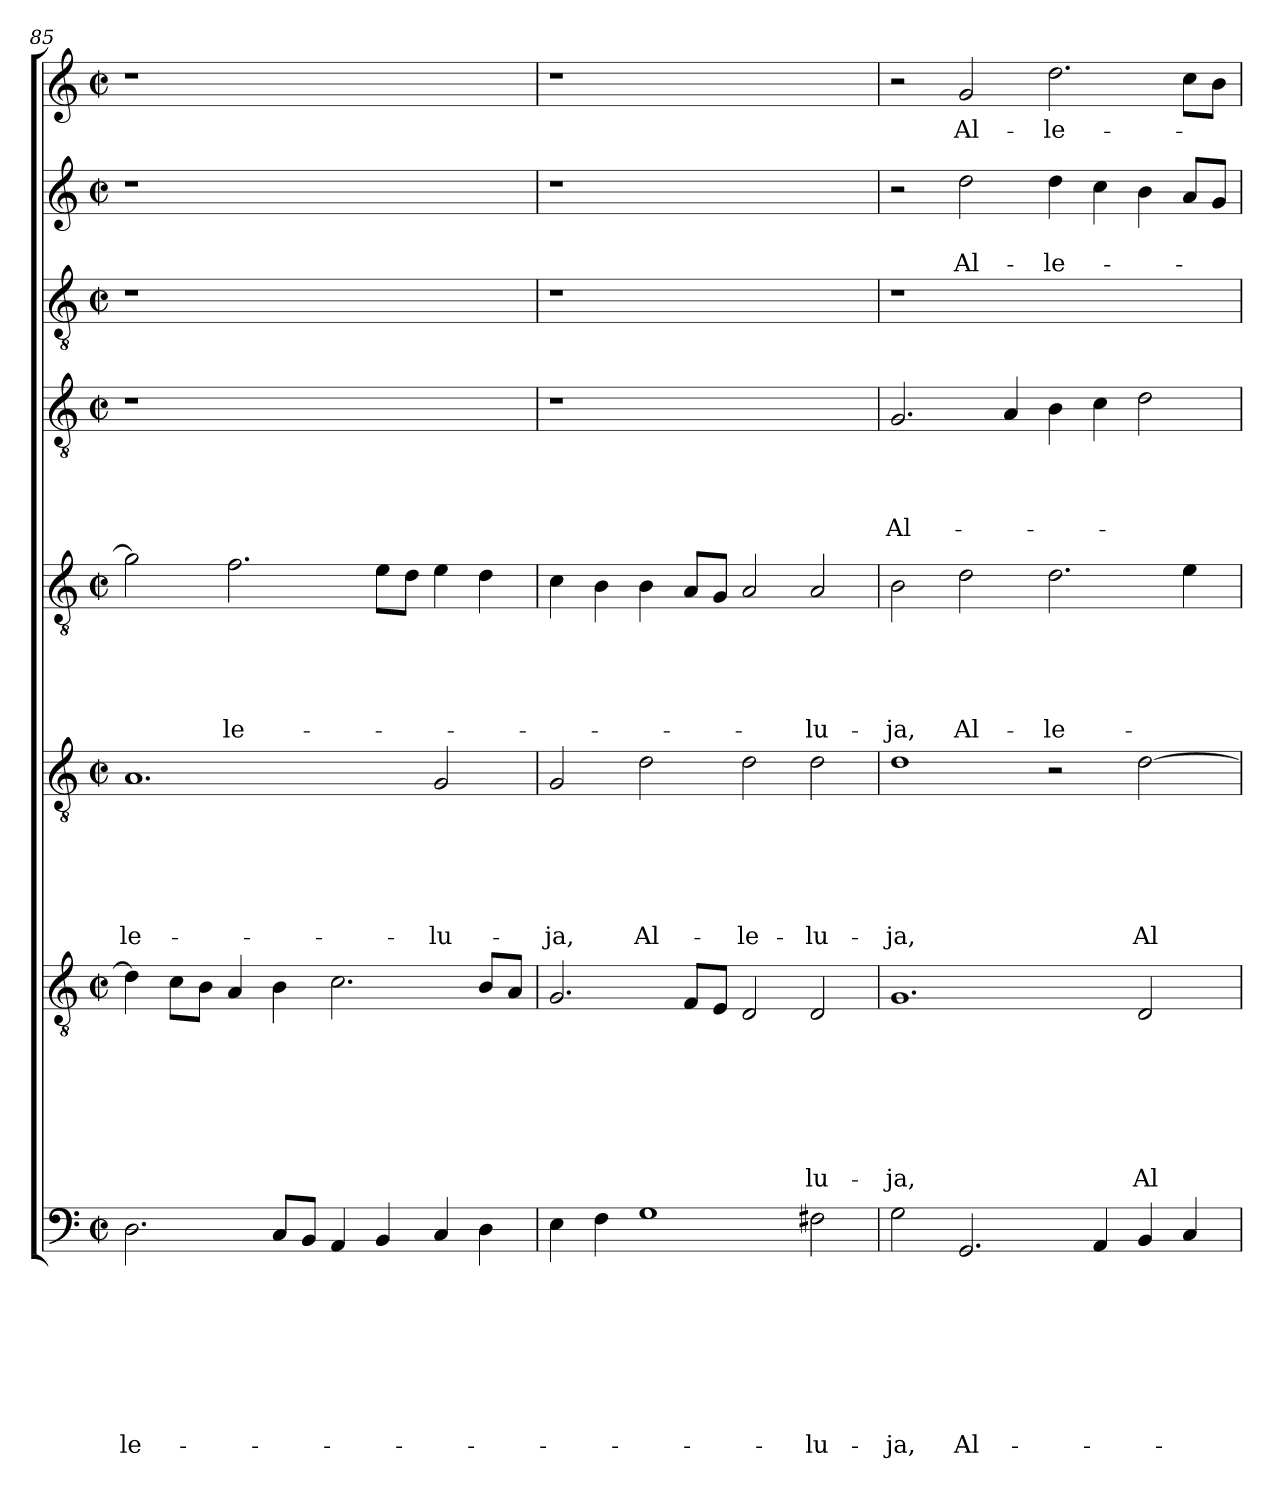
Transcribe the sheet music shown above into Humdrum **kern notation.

**kern	**text	**text	**text	**text	**text	**text	**text	**text	**kern	**text	**text	**text	**text	**text	**text	**text	**kern	**text	**text	**text	**text	**text	**text	**kern	**text	**text	**text	**text	**text	**kern	**text	**text	**text	**text	**kern	**kern	**text	**text	**kern	**text
*part8	*part8	*part8	*part8	*part8	*part8	*part8	*part8	*part8	*part7	*part7	*part7	*part7	*part7	*part7	*part7	*part7	*part6	*part6	*part6	*part6	*part6	*part6	*part6	*part5	*part5	*part5	*part5	*part5	*part5	*part4	*part4	*part4	*part4	*part4	*part3	*part2	*part2	*part2	*part1	*part1
*staff8	*staff8	*staff8	*staff8	*staff8	*staff8	*staff8	*staff8	*staff8	*staff7	*staff7	*staff7	*staff7	*staff7	*staff7	*staff7	*staff7	*staff6	*staff6	*staff6	*staff6	*staff6	*staff6	*staff6	*staff5	*staff5	*staff5	*staff5	*staff5	*staff5	*staff4	*staff4	*staff4	*staff4	*staff4	*staff3	*staff2	*staff2	*staff2	*staff1	*staff1
!!LO:LB:g=z
*clefF4	*	*	*	*	*	*	*	*	*clefGv2	*	*	*	*	*	*	*	*clefGv2	*	*	*	*	*	*	*clefGv2	*	*	*	*	*	*clefGv2	*	*	*	*	*clefGv2	*clefG2	*	*	*clefG2	*
*k[]	*	*	*	*	*	*	*	*	*k[]	*	*	*	*	*	*	*	*k[]	*	*	*	*	*	*	*k[]	*	*	*	*	*	*k[]	*	*	*	*	*k[]	*k[]	*	*	*k[]	*
*C:	*	*	*	*	*	*	*	*	*C:	*	*	*	*	*	*	*	*C:	*	*	*	*	*	*	*C:	*	*	*	*	*	*C:	*	*	*	*	*C:	*C:	*	*	*C:	*
*M2/2	*	*	*	*	*	*	*	*	*M2/2	*	*	*	*	*	*	*	*M2/2	*	*	*	*	*	*	*M2/2	*	*	*	*	*	*M2/2	*	*	*	*	*M2/2	*M2/2	*	*	*M2/2	*
*met(c|)	*	*	*	*	*	*	*	*	*met(c|)	*	*	*	*	*	*	*	*met(c|)	*	*	*	*	*	*	*met(c|)	*	*	*	*	*	*met(c|)	*	*	*	*	*met(c|)	*met(c|)	*	*	*met(c|)	*
=85	=85	=85	=85	=85	=85	=85	=85	=85	=85	=85	=85	=85	=85	=85	=85	=85	=85	=85	=85	=85	=85	=85	=85	=85	=85	=85	=85	=85	=85	=85	=85	=85	=85	=85	=85	=85	=85	=85	=85	=85
!	!	!	!	!	!	!	!	!LO:LY:b	!	!	!	!	!	!	!	!	!	!	!	!	!	!	!LO:LY:b	!	!	!	!	!	!	!	!	!	!	!	!	!	!	!	!	!
2.D\	.	.	.	.	.	.	.	-le-	4d\]	.	.	.	.	.	.	.	1.A	.	.	.	.	.	-le-	2g\]	.	.	.	.	.	1r	.	.	.	.	1r	1r	.	.	1r	.
.	.	.	.	.	.	.	.	.	8c\L	.	.	.	.	.	.	.	.	.	.	.	.	.	.	.	.	.	.	.	.	.	.	.	.	.	.	.	.	.	.	.
.	.	.	.	.	.	.	.	.	8B\J	.	.	.	.	.	.	.	.	.	.	.	.	.	.	.	.	.	.	.	.	.	.	.	.	.	.	.	.	.	.	.
!	!	!	!	!	!	!	!	!	!	!	!	!	!	!	!	!	!	!	!	!	!	!	!	!	!	!	!	!	!LO:LY:b	!	!	!	!	!	!	!	!	!	!	!
.	.	.	.	.	.	.	.	.	4A/	.	.	.	.	.	.	.	.	.	.	.	.	.	.	2.f\	.	.	.	.	-le-	.	.	.	.	.	.	.	.	.	.	.
8C/L	.	.	.	.	.	.	.	.	4B\	.	.	.	.	.	.	.	.	.	.	.	.	.	.	.	.	.	.	.	.	.	.	.	.	.	.	.	.	.	.	.
8BB/J	.	.	.	.	.	.	.	.	.	.	.	.	.	.	.	.	.	.	.	.	.	.	.	.	.	.	.	.	.	.	.	.	.	.	.	.	.	.	.	.
4AA/	.	.	.	.	.	.	.	.	2.c\	.	.	.	.	.	.	.	.	.	.	.	.	.	.	.	.	.	.	.	.	1ryy	.	.	.	.	1ryy	1ryy	.	.	1ryy	.
4BB/	.	.	.	.	.	.	.	.	.	.	.	.	.	.	.	.	.	.	.	.	.	.	.	8e\L	.	.	.	.	.	.	.	.	.	.	.	.	.	.	.	.
.	.	.	.	.	.	.	.	.	.	.	.	.	.	.	.	.	.	.	.	.	.	.	.	8d\J	.	.	.	.	.	.	.	.	.	.	.	.	.	.	.	.
!	!	!	!	!	!	!	!	!	!	!	!	!	!	!	!	!	!	!	!	!	!	!	!LO:LY:b	!	!	!	!	!	!	!	!	!	!	!	!	!	!	!	!	!
4C/	.	.	.	.	.	.	.	.	.	.	.	.	.	.	.	.	2G/	.	.	.	.	.	-lu-	4e\	.	.	.	.	.	.	.	.	.	.	.	.	.	.	.	.
4D\	.	.	.	.	.	.	.	.	8B/L	.	.	.	.	.	.	.	.	.	.	.	.	.	.	4d\	.	.	.	.	.	.	.	.	.	.	.	.	.	.	.	.
.	.	.	.	.	.	.	.	.	8A/J	.	.	.	.	.	.	.	.	.	.	.	.	.	.	.	.	.	.	.	.	.	.	.	.	.	.	.	.	.	.	.
=86	=86	=86	=86	=86	=86	=86	=86	=86	=86	=86	=86	=86	=86	=86	=86	=86	=86	=86	=86	=86	=86	=86	=86	=86	=86	=86	=86	=86	=86	=86	=86	=86	=86	=86	=86	=86	=86	=86	=86	=86
!	!	!	!	!	!	!	!	!	!	!	!	!	!	!	!	!	!	!	!	!	!	!	!LO:LY:b	!	!	!	!	!	!	!	!	!	!	!	!	!	!	!	!	!
4E\	.	.	.	.	.	.	.	.	2.G/	.	.	.	.	.	.	.	2G/	.	.	.	.	.	-ja,	4c\	.	.	.	.	.	1r	.	.	.	.	1r	1r	.	.	1r	.
4F\	.	.	.	.	.	.	.	.	.	.	.	.	.	.	.	.	.	.	.	.	.	.	.	4B\	.	.	.	.	.	.	.	.	.	.	.	.	.	.	.	.
!	!	!	!	!	!	!	!	!	!	!	!	!	!	!	!	!	!	!	!	!	!	!	!LO:LY:b	!	!	!	!	!	!	!	!	!	!	!	!	!	!	!	!	!
1G	.	.	.	.	.	.	.	.	.	.	.	.	.	.	.	.	2d\	.	.	.	.	.	Al-	4B\	.	.	.	.	.	.	.	.	.	.	.	.	.	.	.	.
.	.	.	.	.	.	.	.	.	8F/L	.	.	.	.	.	.	.	.	.	.	.	.	.	.	8A/L	.	.	.	.	.	.	.	.	.	.	.	.	.	.	.	.
.	.	.	.	.	.	.	.	.	8E/J	.	.	.	.	.	.	.	.	.	.	.	.	.	.	8G/J	.	.	.	.	.	.	.	.	.	.	.	.	.	.	.	.
!	!	!	!	!	!	!	!	!	!	!	!	!	!	!	!	!	!	!	!	!	!	!	!LO:LY:b	!	!	!	!	!	!	!	!	!	!	!	!	!	!	!	!	!
.	.	.	.	.	.	.	.	.	2D/	.	.	.	.	.	.	.	2d\	.	.	.	.	.	-le-	2A/	.	.	.	.	.	1ryy	.	.	.	.	1ryy	1ryy	.	.	1ryy	.
!	!	!	!	!	!	!	!	!LO:LY:b	!	!	!	!	!	!	!	!LO:LY:b	!	!	!	!	!	!	!LO:LY:b	!	!	!	!	!	!LO:LY:b	!	!	!	!	!	!	!	!	!	!	!
2F#X\	.	.	.	.	.	.	.	-lu-	2D/	.	.	.	.	.	.	-lu-	2d\	.	.	.	.	.	-lu-	2A/	.	.	.	.	-lu-	.	.	.	.	.	.	.	.	.	.	.
=87	=87	=87	=87	=87	=87	=87	=87	=87	=87	=87	=87	=87	=87	=87	=87	=87	=87	=87	=87	=87	=87	=87	=87	=87	=87	=87	=87	=87	=87	=87	=87	=87	=87	=87	=87	=87	=87	=87	=87	=87
!	!	!	!	!	!	!	!	!LO:LY:b	!	!	!	!	!	!	!	!LO:LY:b	!	!	!	!	!	!	!LO:LY:b	!	!	!	!	!	!LO:LY:b	!	!	!	!	!LO:LY:b	!	!	!	!	!	!
2G\	.	.	.	.	.	.	.	-ja,	1.G	.	.	.	.	.	.	-ja,	1d	.	.	.	.	.	-ja,	2B\	.	.	.	.	-ja,	2.G/	.	.	.	Al-	1r	2r	.	.	2r	.
!	!	!	!	!	!	!	!	!LO:LY:b	!	!	!	!	!	!	!	!	!	!	!	!	!	!	!	!	!	!	!	!	!LO:LY:b	!	!	!	!	!	!	!	!	!LO:LY:b	!	!LO:LY:b
2.GG/	.	.	.	.	.	.	.	Al-	.	.	.	.	.	.	.	.	.	.	.	.	.	.	.	2d\	.	.	.	.	Al-	.	.	.	.	.	.	2dd\	.	Al-	2g/	Al-
.	.	.	.	.	.	.	.	.	.	.	.	.	.	.	.	.	.	.	.	.	.	.	.	.	.	.	.	.	.	4A/	.	.	.	.	.	.	.	.	.	.
!	!	!	!	!	!	!	!	!	!	!	!	!	!	!	!	!	!	!	!	!	!	!	!	!	!	!	!	!	!LO:LY:b	!	!	!	!	!	!	!	!	!LO:LY:b	!	!LO:LY:b
.	.	.	.	.	.	.	.	.	.	.	.	.	.	.	.	.	2r	.	.	.	.	.	.	2.d\	.	.	.	.	-le-	4B\	.	.	.	.	1ryy	4dd\	.	-le-	2.dd\	-le-
4AA/	.	.	.	.	.	.	.	.	.	.	.	.	.	.	.	.	.	.	.	.	.	.	.	.	.	.	.	.	.	4c\	.	.	.	.	.	4cc\	.	.	.	.
!	!	!	!	!	!	!	!	!	!	!	!	!	!	!	!	!LO:LY:b	!	!	!	!	!	!	!LO:LY:b	!	!	!	!	!	!	!	!	!	!	!	!	!	!	!	!	!
4BB/	.	.	.	.	.	.	.	.	2D/	.	.	.	.	.	.	Al-	[2d\	.	.	.	.	.	Al-	.	.	.	.	.	.	2d\	.	.	.	.	.	4b\	.	.	.	.
4C/	.	.	.	.	.	.	.	.	.	.	.	.	.	.	.	.	.	.	.	.	.	.	.	4e\	.	.	.	.	.	.	.	.	.	.	.	8a/L	.	.	8cc\L	.
.	.	.	.	.	.	.	.	.	.	.	.	.	.	.	.	.	.	.	.	.	.	.	.	.	.	.	.	.	.	.	.	.	.	.	.	8g/J	.	.	8b\J	.
=	=	=	=	=	=	=	=	=	=	=	=	=	=	=	=	=	=	=	=	=	=	=	=	=	=	=	=	=	=	=	=	=	=	=	=	=	=	=	=	=
*-	*-	*-	*-	*-	*-	*-	*-	*-	*-	*-	*-	*-	*-	*-	*-	*-	*-	*-	*-	*-	*-	*-	*-	*-	*-	*-	*-	*-	*-	*-	*-	*-	*-	*-	*-	*-	*-	*-	*-	*-
